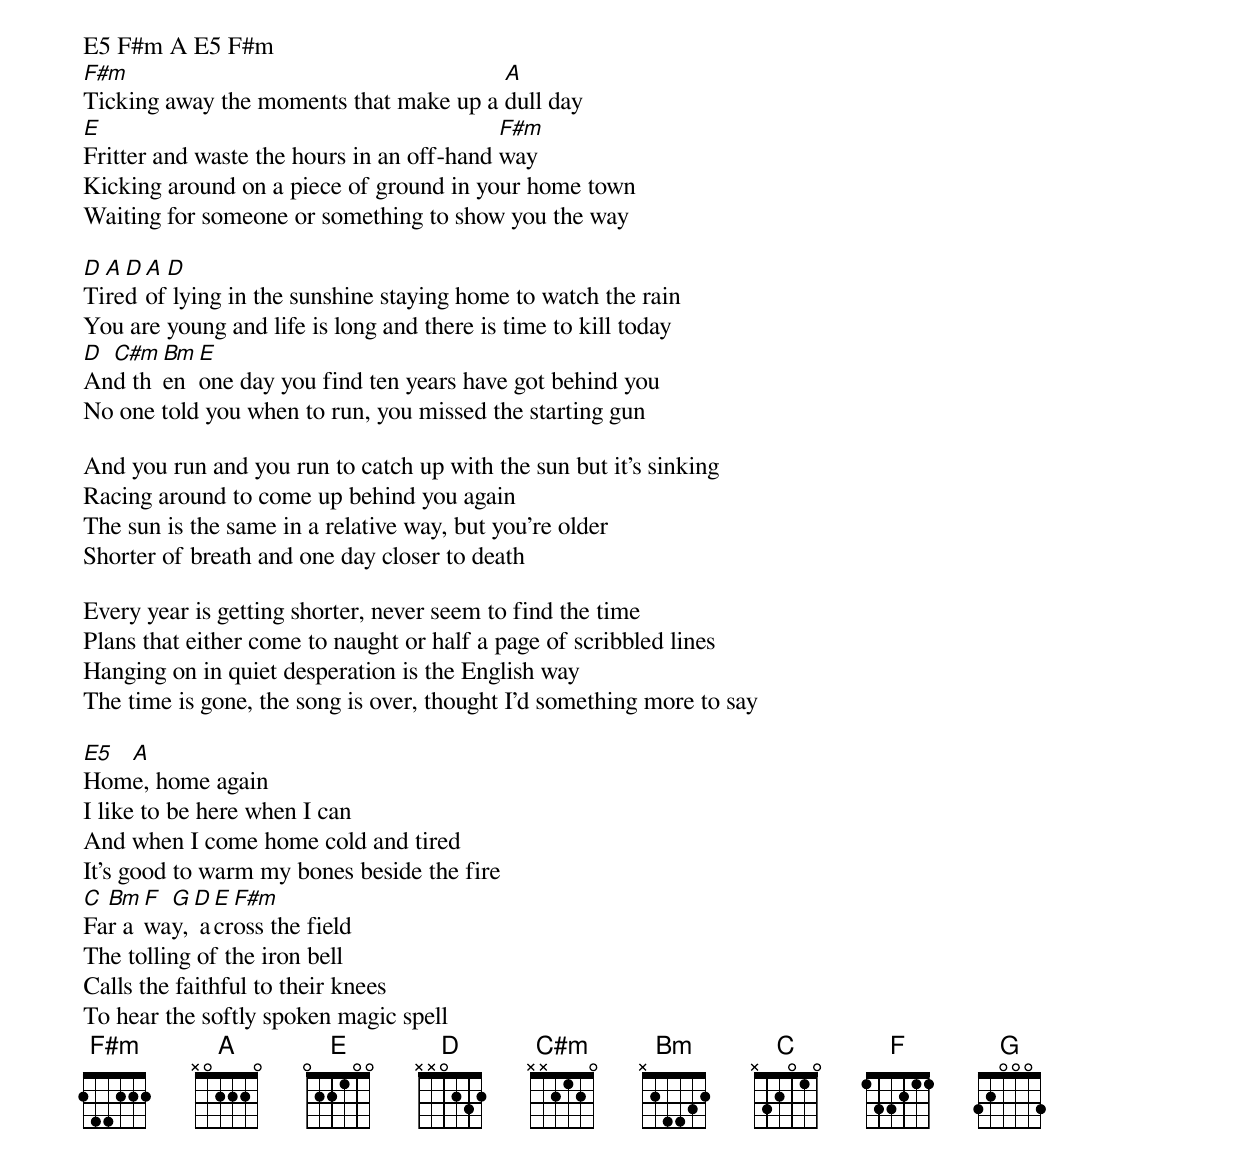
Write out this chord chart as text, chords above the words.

E5 F#m A E5 F#m
F#m                                     A
Ticking away the moments that make up a dull day
E                                          F#m
Fritter and waste the hours in an off-hand way
Kicking around on a piece of ground in your home town
Waiting for someone or something to show you the way

D A D A D
Tired of lying in the sunshine staying home to watch the rain
You are young and life is long and there is time to kill today
D C#m Bm E
And then one day you find ten years have got behind you
No one told you when to run, you missed the starting gun

And you run and you run to catch up with the sun but it's sinking
Racing around to come up behind you again
The sun is the same in a relative way, but you're older
Shorter of breath and one day closer to death

Every year is getting shorter, never seem to find the time
Plans that either come to naught or half a page of scribbled lines
Hanging on in quiet desperation is the English way
The time is gone, the song is over, thought I'd something more to say

E5 A
Home, home again
I like to be here when I can
And when I come home cold and tired
It's good to warm my bones beside the fire
C Bm F G D E F#m
Far away, across the field
The tolling of the iron bell
Calls the faithful to their knees
To hear the softly spoken magic spell
